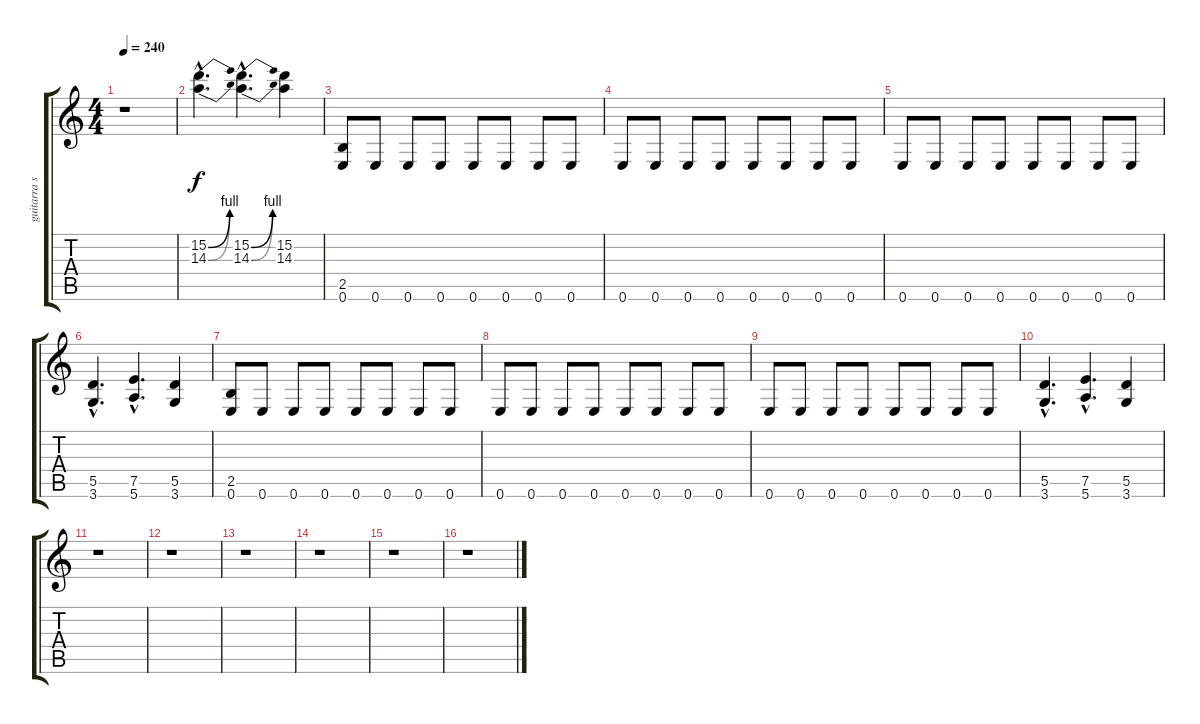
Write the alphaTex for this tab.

\track ("guitarra solo" "guitarra s") {instrument distortionguitar}
\staff {score tabs}
\tuning (E4 B3 G3 D3 A2 E2) {hide}
\ts (4 4)
\tempo 240
\clef g2
\ks c
r.1{dy f} |
(15.2{be (bend 0 0 60 4) hac} 14.3{be (bend 0 0 60 4) hac}).4{d} (15.2{be (bend 0 0 60 4) hac} 14.3{be (bend 0 0 60 4) hac}).4{d} (15.2 14.3).4 |
(2.5 0.6).8 0.6.8 0.6.8 0.6.8 0.6.8 0.6.8 0.6.8 0.6.8 |
0.6.8 0.6.8 0.6.8 0.6.8 0.6.8 0.6.8 0.6.8 0.6.8 |
0.6.8 0.6.8 0.6.8 0.6.8 0.6.8 0.6.8 0.6.8 0.6.8 |
(5.5{hac} 3.6{hac}).4{d} (7.5{hac} 5.6{hac}).4{d} (5.5 3.6).4 |
(2.5 0.6).8 0.6.8 0.6.8 0.6.8 0.6.8 0.6.8 0.6.8 0.6.8 |
0.6.8 0.6.8 0.6.8 0.6.8 0.6.8 0.6.8 0.6.8 0.6.8 |
0.6.8 0.6.8 0.6.8 0.6.8 0.6.8 0.6.8 0.6.8 0.6.8 |
(5.5{hac} 3.6{hac}).4{d} (7.5{hac} 5.6{hac}).4{d} (5.5 3.6).4 |
r.1 |
r.1 |
r.1 |
r.1 |
r.1 |
r.1
